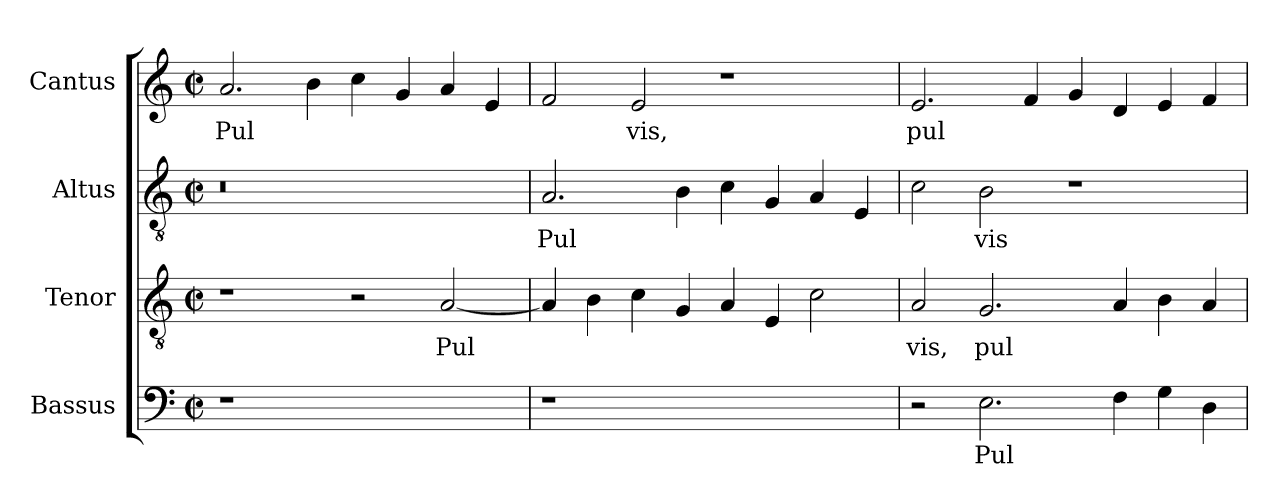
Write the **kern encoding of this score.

**kern	**text	**kern	**text	**kern	**text	**kern	**text
*part4	*part4	*part3	*part3	*part2	*part2	*part1	*part1
*staff4	*staff4	*staff3	*staff3	*staff2	*staff2	*staff1	*staff1
*I"Bassus	*	*I"Tenor	*	*I"Altus	*	*I"Cantus	*
!!LO:PB:g=z
*stria5	*	*stria5	*	*stria5	*	*stria5	*
*clefF4	*	*clefGv2	*	*clefGv2	*	*clefG2	*
*k[]	*	*k[]	*	*k[]	*	*k[]	*
*C:	*	*C:	*	*C:	*	*C:	*
*M2/2	*	*M2/2	*	*M2/2	*	*M2/2	*
*met(c|)	*	*met(c|)	*	*met(c|)	*	*met(c|)	*
=1	=1	=1	=1	=1	=1	=1	=1
!	!	!	!	!	!	!	!LO:LY:b
1r	.	1r	.	0r	.	2.a/	Pul
!	!	!	!	!	!	!	!LO:LY:b
.	.	.	.	.	.	4b\	.
!	!	!	!	!	!	!	!LO:LY:b
1ryy	.	2r	.	.	.	4cc\	.
!	!	!	!	!	!	!	!LO:LY:b
.	.	.	.	.	.	4g/	.
!	!	!	!LO:LY:b	!	!	!	!LO:LY:b
.	.	[<2A/	Pul	.	.	4a/	.
!	!	!	!	!	!	!	!LO:LY:b
.	.	.	.	.	.	4e/	.
=2	=2	=2	=2	=2	=2	=2	=2
!	!	!	!LO:LY:b	!	!LO:LY:b	!	!LO:LY:b
1r	.	4A/]	.	2.A/	Pul	2f/	.
!	!	!	!LO:LY:b	!	!	!	!
.	.	4B\	.	.	.	.	.
!	!	!	!LO:LY:b	!	!	!	!LO:LY:b
.	.	4c\	.	.	.	2e/	vis,
!	!	!	!LO:LY:b	!	!LO:LY:b	!	!
.	.	4G/	.	4B\	.	.	.
!	!	!	!LO:LY:b	!	!LO:LY:b	!	!
1ryy	.	4A/	.	4c\	.	1r	.
!	!	!	!LO:LY:b	!	!LO:LY:b	!	!
.	.	4E/	.	4G/	.	.	.
!	!	!	!LO:LY:b	!	!LO:LY:b	!	!
.	.	2c\	.	4A/	.	.	.
!	!	!	!	!	!LO:LY:b	!	!
.	.	.	.	4E/	.	.	.
=3	=3	=3	=3	=3	=3	=3	=3
!	!	!	!LO:LY:b	!	!LO:LY:b	!	!LO:LY:b
2r	.	2A/	vis,	2c\	.	2.e/	pul
!	!LO:LY:b	!	!LO:LY:b	!	!LO:LY:b	!	!
2.E\	Pul	2.G/	pul	2B\	vis	.	.
!	!	!	!	!	!	!	!LO:LY:b
.	.	.	.	.	.	4f/	.
!	!	!	!	!	!	!	!LO:LY:b
.	.	.	.	1r	.	4g/	.
!	!LO:LY:b	!	!LO:LY:b	!	!	!	!LO:LY:b
4F\	.	4A/	.	.	.	4d/	.
!	!LO:LY:b	!	!LO:LY:b	!	!	!	!LO:LY:b
4G\	.	4B\	.	.	.	4e/	.
!	!LO:LY:b	!	!LO:LY:b	!	!	!	!LO:LY:b
4D\	.	4A/	.	.	.	4f/	.
=	=	=	=	=	=	=	=
*-	*-	*-	*-	*-	*-	*-	*-
